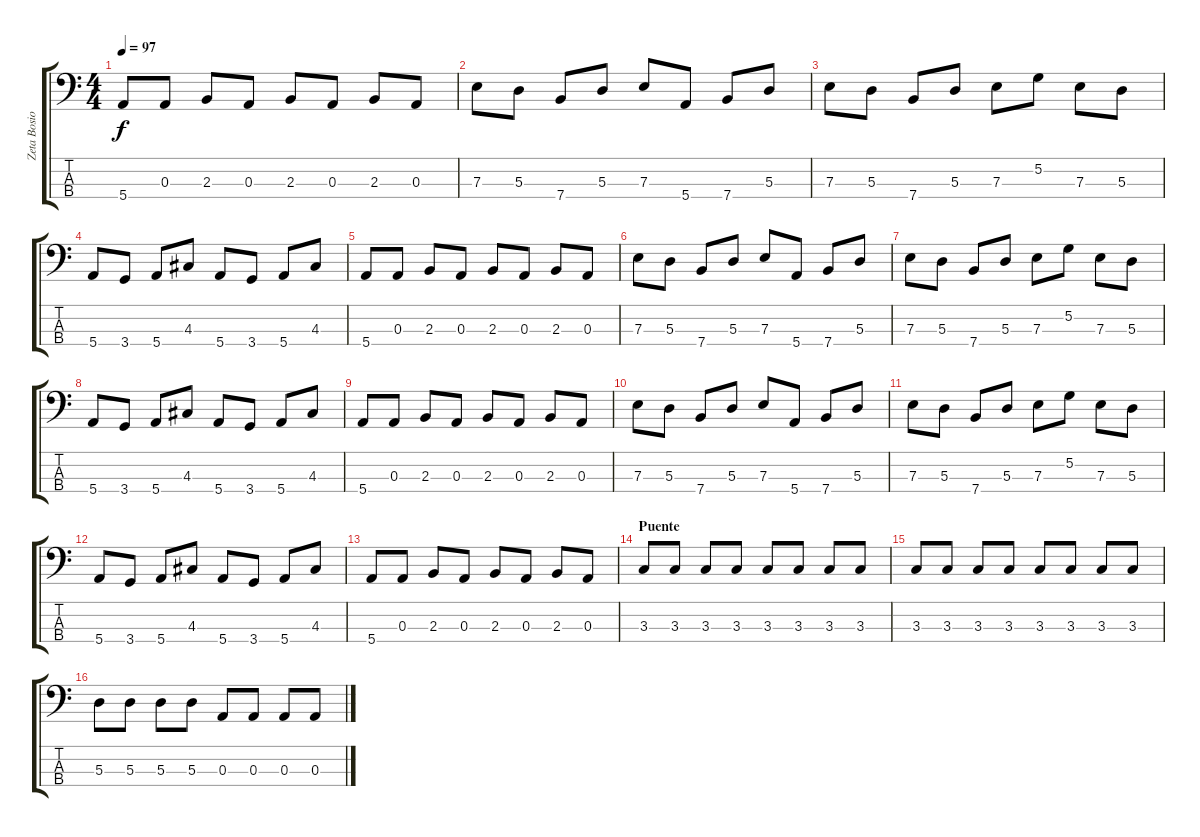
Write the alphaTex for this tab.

\track ("Zeta Bosio" "Zeta Bosio") {instrument electricbassfinger}
\staff {score tabs}
\tuning (G2 D2 A1 E1) {hide}
\ts (4 4)
\tempo 97
\clef f4
\ks c
5.4.8{dy f} 0.3.8 2.3.8 0.3.8 2.3.8 0.3.8 2.3.8 0.3.8 |
7.3.8 5.3.8 7.4.8 5.3.8 7.3.8 5.4.8 7.4.8 5.3.8 |
7.3.8 5.3.8 7.4.8 5.3.8 7.3.8 5.2.8 7.3.8 5.3.8 |
5.4.8 3.4.8 5.4.8 4.3.8 5.4.8 3.4.8 5.4.8 4.3.8 |
5.4.8 0.3.8 2.3.8 0.3.8 2.3.8 0.3.8 2.3.8 0.3.8 |
7.3.8 5.3.8 7.4.8 5.3.8 7.3.8 5.4.8 7.4.8 5.3.8 |
7.3.8 5.3.8 7.4.8 5.3.8 7.3.8 5.2.8 7.3.8 5.3.8 |
5.4.8 3.4.8 5.4.8 4.3.8 5.4.8 3.4.8 5.4.8 4.3.8 |
5.4.8 0.3.8 2.3.8 0.3.8 2.3.8 0.3.8 2.3.8 0.3.8 |
7.3.8 5.3.8 7.4.8 5.3.8 7.3.8 5.4.8 7.4.8 5.3.8 |
7.3.8 5.3.8 7.4.8 5.3.8 7.3.8 5.2.8 7.3.8 5.3.8 |
5.4.8 3.4.8 5.4.8 4.3.8 5.4.8 3.4.8 5.4.8 4.3.8 |
5.4.8 0.3.8 2.3.8 0.3.8 2.3.8 0.3.8 2.3.8 0.3.8 |
\section ("" "Puente")
3.3.8 3.3.8 3.3.8 3.3.8 3.3.8 3.3.8 3.3.8 3.3.8 |
3.3.8 3.3.8 3.3.8 3.3.8 3.3.8 3.3.8 3.3.8 3.3.8 |
5.3.8 5.3.8 5.3.8 5.3.8 0.3.8 0.3.8 0.3.8 0.3.8
